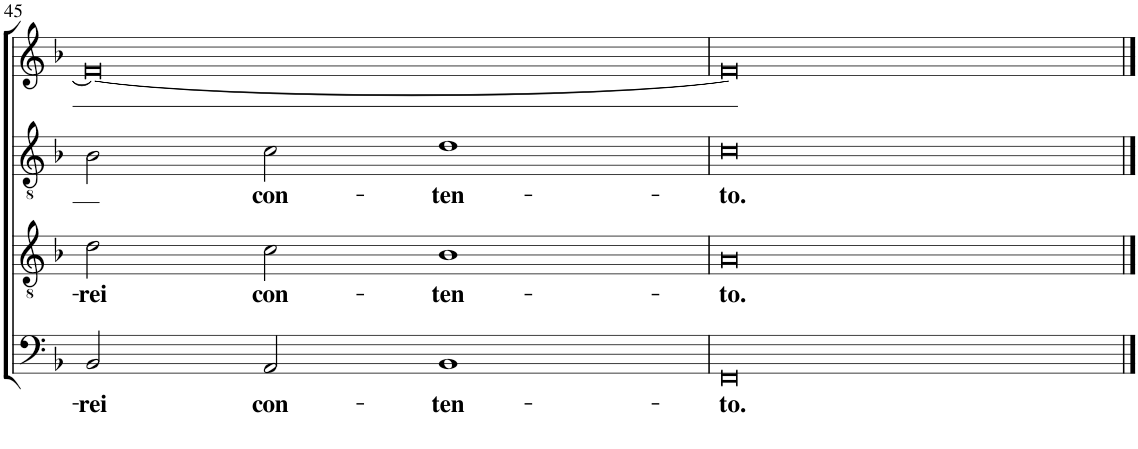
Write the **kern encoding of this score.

**kern	**text	**kern	**text	**kern	**text	**kern
*part4	*part4	*part3	*part3	*part2	*part2	*part1
*staff4	*staff4	*staff3	*staff3	*staff2	*staff2	*staff1
*I"Bassus	*	*I"Tenor	*	*I"Altus	*	*I"Cantus
!!LO:PB:g=z
*clefF4	*	*clefGv2	*	*clefGv2	*	*clefG2
*k[b-]	*	*k[b-]	*	*k[b-]	*	*k[b-]
*M2/2	*	*M2/2	*	*M2/2	*	*M2/2
*met(c|)	*	*met(c|)	*	*met(c|)	*	*met(c|)
=45	=45	=45	=45	=45	=45	=45
!	!LO:LY:b	!	!LO:LY:b	!	!	!
2BB-/	-rei	2d\	-rei	2B-\	.	1f_
!	!LO:LY:b	!	!LO:LY:b	!	!LO:LY:b	!
2AA/	con-	2c\	con-	2c\	con-	.
!	!LO:LY:b	!	!LO:LY:b	!	!LO:LY:b	!
1BB-	-ten-	1B-	-ten-	1d	-ten-	1ryy
=46	=46	=46	=46	=46	=46	=46
!	!LO:LY:b	!	!LO:LY:b	!	!LO:LY:b	!
[1FF	-to.	[1A	-to.	[1c	-to.	1f_
1ryy	.	1ryy	.	1ryy	.	1f_
==47	==47	==47	==47	==47	==47	==47
1FF]	.	1A]	.	1c]	.	1f]
=	=	=	=	=	=	=
*-	*-	*-	*-	*-	*-	*-
